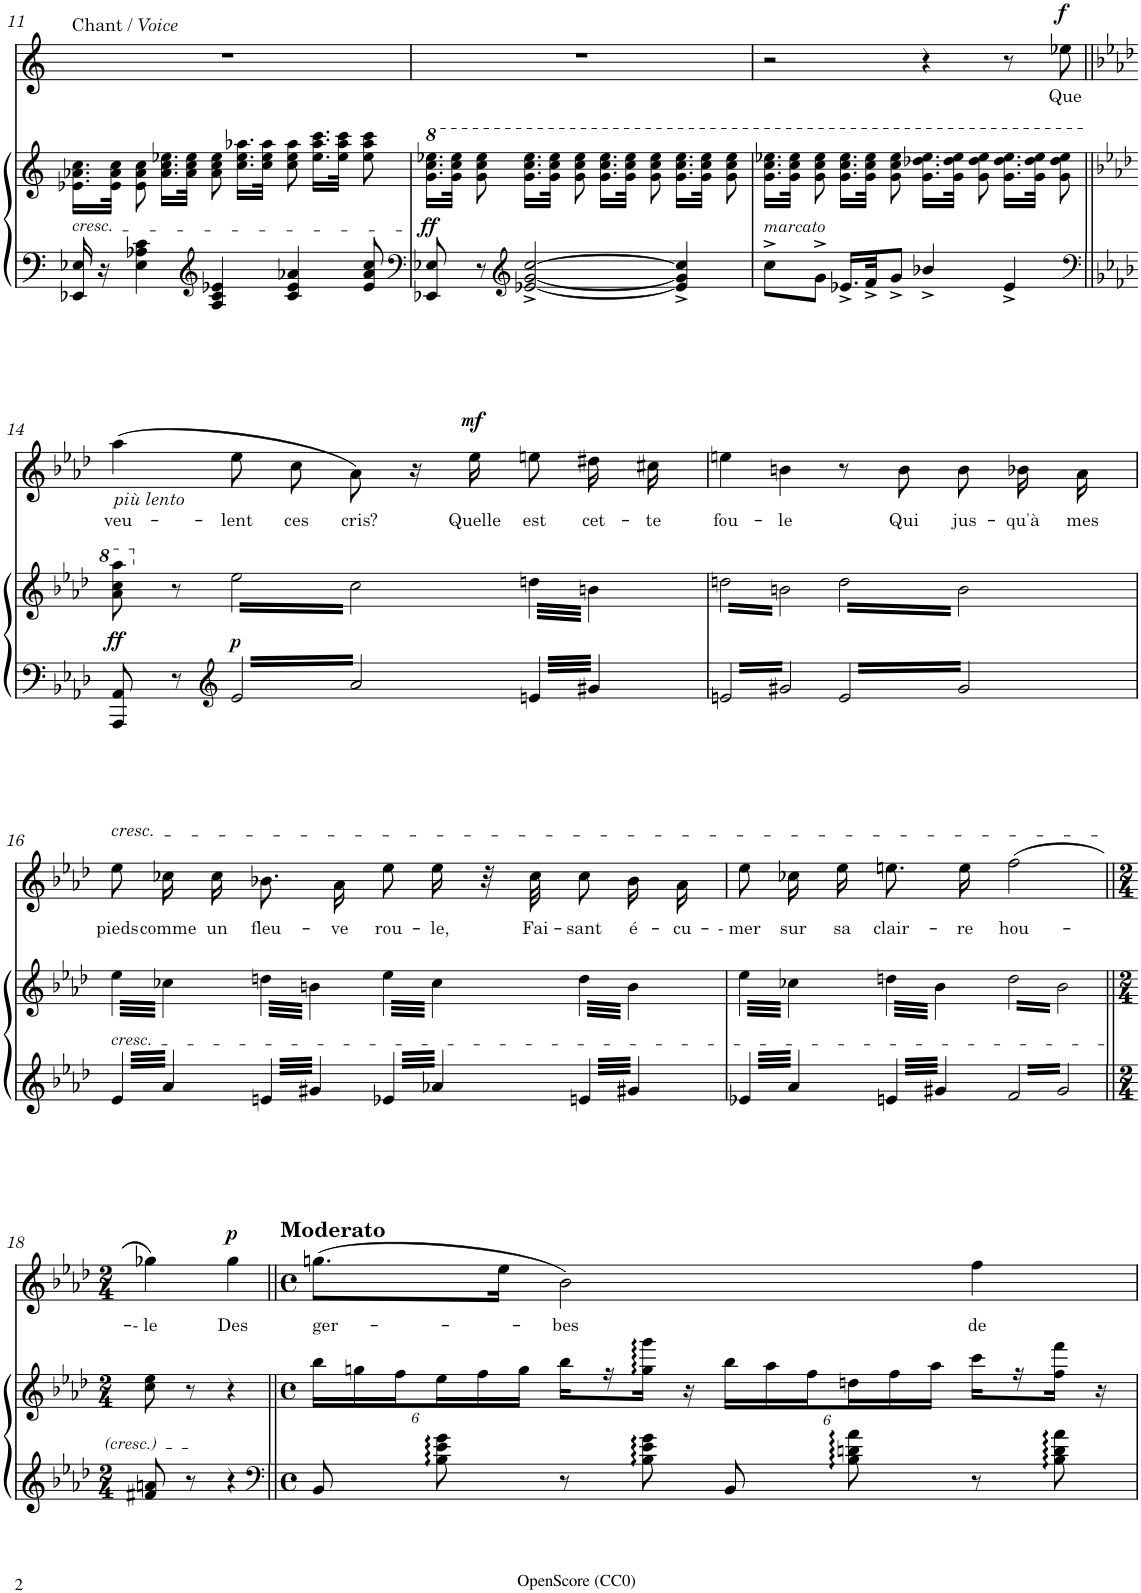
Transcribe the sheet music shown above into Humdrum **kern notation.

**kern	**kern	**dynam	**kern	**text	**dynam
*part2	*part2	*part2	*part1	*part1	*part1
*staff3	*staff2	*staff2/3	*staff1	*staff1	*staff1
*I"Piano	*	*	*I"Chant Voice	*	*
*I'Pno	*	*	*	*	*
!!LO:PB:g=z
*clefF4	*clefG2	*	*clefG2	*	*
*k[]	*k[]	*	*k[]	*	*
*M4/4	*M4/4	*	*M4/4	*	*
*met(c)	*met(c)	*	*met(c)	*	*
=11	=11	=11	=11	=11	=11
!	!	!	!LO:TX:a:t=Chant /	!	!
!	!	!	!LO:TX:a:i:t=Voice	!	!
!	!LO:TX:b:i:t=cresc.	!	!	!	!
16EE-X/ 16E-X/	16.e-X\ 16.a-X\ 16.cc\LL	.	1r	.	.
16r	.	.	.	.	.
.	32e-\ 32a-\ 32cc\JJk	.	.	.	.
4E-\ 4A-X\ 4c\	8e-\ 8a-\ 8cc\	.	.	.	.
.	16.a-\ 16.cc\ 16.ee-X\LL	.	.	.	.
.	32a-\ 32cc\ 32ee-\JJk	.	.	.	.
*clefG2	*	*	*	*	*
4A-/ 4c/ 4e-X/	8a-\ 8cc\ 8ee-\	.	.	.	.
.	16.cc\ 16.ee-\ 16.aa-X\LL	.	.	.	.
.	32cc\ 32ee-\ 32aa-\JJk	.	.	.	.
4c/ 4e-/ 4a-X/	8cc\ 8ee-\ 8aa-\	.	.	.	.
.	16.ee-\ 16.aa-\ 16.ccc\LL	.	.	.	.
.	32ee-\ 32aa-\ 32ccc\JJk	.	.	.	.
8e-/ 8a-/ 8cc/	8ee-\ 8aa-\ 8ccc\	.	.	.	.
=12	=12	=12	=12	=12	=12
*clefF4	*	*	*	*	*
*	*8va	*	*	*	*
!	!	!LO:DY:b	!	!	!
8EE-X/ 8E-X/	16.gg\ 16.ccc\ 16.eee-X\LL	ff	1r	.	.
.	32gg\ 32ccc\ 32eee-\JJk	.	.	.	.
8r	8gg\ 8ccc\ 8eee-\	.	.	.	.
*clefG2	*	*	*	*	*
[2e-X/^ [2g/^ [2cc/^	16.gg\ 16.ccc\ 16.eee-\LL	.	.	.	.
.	32gg\ 32ccc\ 32eee-\JJk	.	.	.	.
.	8gg\ 8ccc\ 8eee-\	.	.	.	.
.	16.gg\ 16.ccc\ 16.eee-\LL	.	.	.	.
.	32gg\ 32ccc\ 32eee-\JJk	.	.	.	.
.	8gg\ 8ccc\ 8eee-\	.	.	.	.
4e-/]^ 4g/]^ 4cc/]^	16.gg\ 16.ccc\ 16.eee-\LL	.	.	.	.
.	32gg\ 32ccc\ 32eee-\JJk	.	.	.	.
.	8gg\ 8ccc\ 8eee-\	.	.	.	.
=13	=13	=13	=13	=13	=13
!	!LO:TX:b:i:t=marcato	!	!	!	!
8cc^\L	16.gg\ 16.ccc\ 16.eee-X\LL	.	2r	.	.
.	32gg\ 32ccc\ 32eee-\JJk	.	.	.	.
8g^\J	8gg\ 8ccc\ 8eee-\	.	.	.	.
16.e-X^/LL	16.gg\ 16.ccc\ 16.eee-\LL	.	.	.	.
32f^/JK	32gg\ 32ccc\ 32eee-\JJk	.	.	.	.
8g^/J	8gg\ 8ccc\ 8eee-\	.	.	.	.
4b-X^/	16.gg\ 16.ddd-X\ 16.eee-\LL	.	4r	.	.
.	32gg\ 32ddd-\ 32eee-\JJk	.	.	.	.
.	8gg\ 8ddd-\ 8eee-\	.	.	.	.
4e-^/	16.gg\ 16.ddd-\ 16.eee-\LL	.	8r	.	.
.	32gg\ 32ddd-\ 32eee-\JJk	.	.	.	.
!	!	!	!	!LO:LY:b	!LO:DY:a
.	8gg\ 8ddd-\ 8eee-\	.	8ee-X\	Que	f
!!LO:LB:g=z
=14||	=14||	=14||	=14||	=14||	=14||
*clefF4	*	*	*	*	*
*k[b-e-a-d-]	*k[b-e-a-d-]	*	*k[b-e-a-d-]	*	*
!	!	!	!LO:TX:b:i:t=più lento	!	!
!	!	!LO:DY:b	!	!LO:LY:b	!
8AAA-/ 8AA-/	8aa-\ 8ccc\ 8aaa-\	ff	(4aa-\	veu-	.
*	*X8va	*	*	*	*
8r	8r	.	.	.	.
*clefG2	*	*	*	*	*
!	!	!LO:DY:b	!	!LO:LY:b	!
*	*tremolo	*	*	*	*
6.e-/	32ee-\LLL	p	8ee-\	-lent	.
.	32cc\	.	.	.	.
.	32ee-\	.	.	.	.
.	32cc\	.	.	.	.
!	!	!	!	!LO:LY:b	!
.	32ee-\	.	8cc\	ces	.
.	32cc\	.	.	.	.
.	32ee-\	.	.	.	.
.	32cc\	.	.	.	.
!	!	!	!	!LO:LY:b	!
6.a-/	32ee-\	.	8a-\)	cris?	.
.	32cc\	.	.	.	.
.	32ee-\	.	.	.	.
.	32cc\	.	.	.	.
.	32ee-\	.	16r	.	.
.	32cc\	.	.	.	.
!	!	!	!	!LO:LY:b	!LO:DY:a
.	32ee-\	.	16ee-\	Quelle	mf
.	32cc\JJJ	.	.	.	.
!	!	!	!	!LO:LY:b	!
12.en/	64ddn\LLLL	.	8een\	est	.
.	64bn\	.	.	.	.
.	64ddn\	.	.	.	.
.	64bn\	.	.	.	.
.	64ddn\	.	.	.	.
.	64bn\	.	.	.	.
.	64ddn\	.	.	.	.
.	64bn\	.	.	.	.
!	!	!	!	!LO:LY:b	!
12.g#X/	64ddn\	.	16dd#X\	cet-	.
.	64bn\	.	.	.	.
.	64ddn\	.	.	.	.
.	64bn\	.	.	.	.
!	!	!	!	!LO:LY:b	!
.	64ddn\	.	16cc#X\	-te	.
.	64bn\	.	.	.	.
.	64ddn\	.	.	.	.
.	64bn\JJJJ	.	.	.	.
=15	=15	=15	=15	=15	=15
!	!	!	!	!LO:LY:b	!
6.en/	32ddn\LLL	.	4een\	fou-	.
.	.	.	.	.	.
.	32bn\	.	.	.	.
.	.	.	.	.	.
.	32ddn\	.	.	.	.
.	.	.	.	.	.
.	32bn\	.	.	.	.
.	.	.	.	.	.
.	32ddn\	.	.	.	.
.	32bn\	.	.	.	.
.	32ddn\	.	.	.	.
.	32bn\	.	.	.	.
!	!	!	!	!LO:LY:b	!
6.g#X/	32ddn\	.	4bn\	-le	.
.	32bn\	.	.	.	.
.	32ddn\	.	.	.	.
.	32bn\	.	.	.	.
.	32ddn\	.	.	.	.
.	32bn\	.	.	.	.
.	32ddn\	.	.	.	.
.	32bn\JJJ	.	.	.	.
6.e/	32dd\LLL	.	8r	.	.
.	32b\	.	.	.	.
.	32dd\	.	.	.	.
.	32b\	.	.	.	.
!	!	!	!	!LO:LY:b	!
.	32dd\	.	8b\	Qui	.
.	32b\	.	.	.	.
.	32dd\	.	.	.	.
.	32b\	.	.	.	.
!	!	!	!	!LO:LY:b	!
6.g#/	32dd\	.	8b\	jus-	.
.	32b\	.	.	.	.
.	32dd\	.	.	.	.
.	32b\	.	.	.	.
!	!	!	!	!LO:LY:b	!
.	32dd\	.	16b-X\	-qu'à	.
.	32b\	.	.	.	.
!	!	!	!	!LO:LY:b	!
.	32dd\	.	16a-\	mes	.
.	32b\JJJ	.	.	.	.
!!LO:LB:g=z
=16	=16	=16	=16	=16	=16
!	!	!	!LO:TX:a:i:t=cresc.	!	!
!	!LO:TX:b:i:t=cresc.	!	!	!	!
!	!	!	!	!LO:LY:b	!
12.e-/	64ee-\LLLL	.	8ee-\	pieds	.
.	64cc-X\	.	.	.	.
.	64ee-\	.	.	.	.
.	64cc-X\	.	.	.	.
.	64ee-\	.	.	.	.
.	64cc-X\	.	.	.	.
.	64ee-\	.	.	.	.
.	64cc-X\	.	.	.	.
!	!	!	!	!LO:LY:b	!
12.a-/	64ee-\	.	16cc-X\	comme	.
.	64cc-X\	.	.	.	.
.	64ee-\	.	.	.	.
.	64cc-X\	.	.	.	.
!	!	!	!	!LO:LY:b	!
.	64ee-\	.	16cc-\	un	.
.	64cc-X\	.	.	.	.
.	64ee-\	.	.	.	.
.	64cc-X\JJJJ	.	.	.	.
!	!	!	!	!LO:LY:b	!
12.en/	64ddn\LLLL	.	8.b-X\	fleu-	.
.	64bn\	.	.	.	.
.	64ddn\	.	.	.	.
.	64bn\	.	.	.	.
.	64ddn\	.	.	.	.
.	64bn\	.	.	.	.
.	64ddn\	.	.	.	.
.	64bn\	.	.	.	.
12.g#X/	64ddn\	.	.	.	.
.	64bn\	.	.	.	.
.	64ddn\	.	.	.	.
.	64bn\	.	.	.	.
!	!	!	!	!LO:LY:b	!
.	64ddn\	.	16a-\	-ve	.
.	64bn\	.	.	.	.
.	64ddn\	.	.	.	.
.	64bn\JJJJ	.	.	.	.
!	!	!	!	!LO:LY:b	!
12.e-X/	64ee-\LLLL	.	8ee-\	rou-	.
.	64cc-\	.	.	.	.
.	64ee-\	.	.	.	.
.	64cc-\	.	.	.	.
.	64ee-\	.	.	.	.
.	64cc-\	.	.	.	.
.	64ee-\	.	.	.	.
.	64cc-\	.	.	.	.
!	!	!	!	!LO:LY:b	!
12.a-X/	64ee-\	.	16ee-\	-le,	.
.	64cc-\	.	.	.	.
.	64ee-\	.	.	.	.
.	64cc-\	.	.	.	.
.	64ee-\	.	32r	.	.
.	64cc-\	.	.	.	.
!	!	!	!	!LO:LY:b	!
.	64ee-\	.	32cc-\	Fai-	.
.	64cc-\JJJJ	.	.	.	.
!	!	!	!	!LO:LY:b	!
12.en/	64dd\LLLL	.	8cc-\	-sant	.
.	64b\	.	.	.	.
.	64dd\	.	.	.	.
.	64b\	.	.	.	.
.	64dd\	.	.	.	.
.	64b\	.	.	.	.
.	64dd\	.	.	.	.
.	64b\	.	.	.	.
!	!	!	!	!LO:LY:b	!
12.g#X/	64dd\	.	16b-\	é-	.
.	64b\	.	.	.	.
.	64dd\	.	.	.	.
.	64b\	.	.	.	.
!	!	!	!	!LO:LY:b	!
.	64dd\	.	16a-\	-cu-	.
.	64b\	.	.	.	.
.	64dd\	.	.	.	.
.	64b\JJJJ	.	.	.	.
=17	=17	=17	=17	=17	=17
!	!	!	!	!LO:LY:b	!
12.e-X/	64ee-\LLLL	.	8ee-\	-- mer	.
.	64cc-X\	.	.	.	.
.	64ee-\	.	.	.	.
.	64cc-X\	.	.	.	.
.	64ee-\	.	.	.	.
.	64cc-X\	.	.	.	.
.	64ee-\	.	.	.	.
.	64cc-X\	.	.	.	.
!	!	!	!	!LO:LY:b	!
12.a-/	64ee-\	.	16cc-X\	sur	.
.	64cc-X\	.	.	.	.
.	64ee-\	.	.	.	.
.	64cc-X\	.	.	.	.
!	!	!	!	!LO:LY:b	!
.	64ee-\	.	16ee-\	sa	.
.	64cc-X\	.	.	.	.
.	64ee-\	.	.	.	.
.	64cc-X\JJJJ	.	.	.	.
!	!	!	!	!LO:LY:b	!
12.en/	64ddn\LLLL	.	8.een\	clair-	.
.	64b-\	.	.	.	.
.	64ddn\	.	.	.	.
.	64b-\	.	.	.	.
.	64ddn\	.	.	.	.
.	64b-\	.	.	.	.
.	64ddn\	.	.	.	.
.	64b-\	.	.	.	.
12.g#X/	64ddn\	.	.	.	.
.	64b-\	.	.	.	.
.	64ddn\	.	.	.	.
.	64b-\	.	.	.	.
!	!	!	!	!LO:LY:b	!
.	64ddn\	.	16ee\	-re	.
.	64b-\	.	.	.	.
.	64ddn\	.	.	.	.
.	64b-\JJJJ	.	.	.	.
!	!	!	!	!LO:LY:b	!
6.f/	32dd\LLL	.	(2ff\	hou-	.
.	.	.	.	.	.
.	32b-\	.	.	.	.
.	.	.	.	.	.
.	32dd\	.	.	.	.
.	.	.	.	.	.
.	32b-\	.	.	.	.
.	.	.	.	.	.
.	32dd\	.	.	.	.
.	32b-\	.	.	.	.
.	32dd\	.	.	.	.
.	32b-\	.	.	.	.
6.g#/	32dd\	.	.	.	.
.	32b-\	.	.	.	.
.	32dd\	.	.	.	.
.	32b-\	.	.	.	.
.	32dd\	.	.	.	.
.	32b-\	.	.	.	.
.	32dd\	.	.	.	.
.	32b-\JJJ	.	.	.	.
*	*Xtremolo	*	*	*	*
!!LO:LB:g=z
=18||	=18||	=18||	=18||	=18||	=18||
*M2/4	*M2/4	*	*M2/4	*	*
!	!	!	!	!LO:LY:b	!
8f#X/ 8an/	8cc\ 8ee-\	.	4gg-X\)	-- le	.
.	.	.	.	.	.
.	.	.	.	.	.
.	.	.	.	.	.
8r	8r	.	.	.	.
.	.	.	.	.	.
.	.	.	.	.	.
.	.	.	.	.	.
!	!	!	!	!LO:LY:b	!LO:DY:a
4r	4r	.	4gg-\	Des	p
=19||	=19||	=19||	=19||	=19||	=19||
*clefF4	*	*	*	*	*
*M4/4	*M4/4	*	*M4/4	*	*
*met(c)	*met(c)	*	*met(c)	*	*
*	*Xbrackettup	*	*	*	*
!	!	!	!LO:TX:a:B:t=Moderato	!	!
!	!	!	!	!LO:LY:b	!
8BB-/	(24bb-\LL	.	(8.ggn\L	ger-	.
.	24ggn\	.	.	.	.
.	24ff\J	.	.	.	.
8B-\ 8e-\ 8g\	24ee-\L	.	.	.	.
.	24ff\	.	.	.	.
.	.	.	16ee-\Jk	.	.
.	24gg\JJ)	.	.	.	.
!	!	!	!	!LO:LY:b	!
8r	16bb-\LL	.	2b-\)	-bes	.
.	16r	.	.	.	.
8B-\ 8e-\ 8g\	16gg\ 16ggg\JL	.	.	.	.
.	16r	.	.	.	.
8BB-/	(24bb-\LL	.	.	.	.
.	24aa-\	.	.	.	.
.	24ff\J	.	.	.	.
8B-\ 8dn\ 8a-\	24ddn\L	.	.	.	.
.	24ff\	.	.	.	.
.	24aa-\JJ)	.	.	.	.
!	!	!	!	!LO:LY:b	!
8r	16ccc\LL	.	4ff\	de	.
.	16r	.	.	.	.
8B-\ 8d\ 8a-\	16ff\ 16fff\JL	.	.	.	.
.	16r	.	.	.	.
=	=	=	=	=	=
*-	*-	*-	*-	*-	*-
